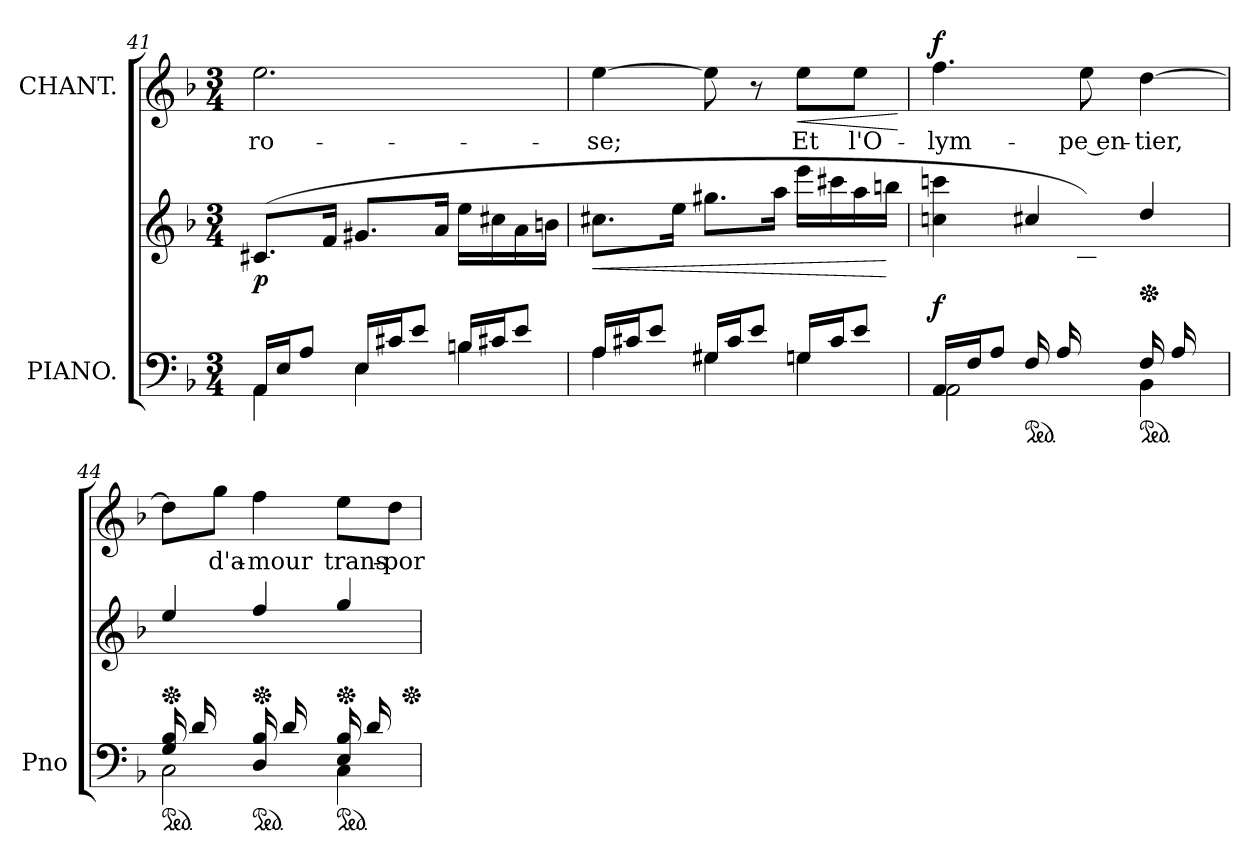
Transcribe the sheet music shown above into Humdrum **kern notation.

**kern	**kern	**dynam	**kern	**text	**dynam
*part2	*part2	*part2	*part1	*part1	*part1
*staff3	*staff2	*staff2/3	*staff1	*staff1	*staff1
*I"PIANO.	*	*	*I"CHANT.	*	*
*I'Pno	*	*	*	*	*
*clefF4	*clefG2	*	*clefG2	*	*
*k[b-]	*k[b-]	*	*k[b-]	*	*
*M3/4	*M3/4	*	*M3/4	*	*
=41	=41	=41	=41	=41	=41
*^	*	*	*	*	*
!	!	!	!LO:DY:b	!	!	!
16AA/LL	4AA\	(8.c#X/L	p	2.ee\	ro-	.
16E/J	.	.	.	.	.	.
8A/J	.	.	.	.	.	.
.	.	16f/Jk	.	.	.	.
16E/LL	4E\	8.g#X/L	.	.	.	.
16c#X/J	.	.	.	.	.	.
8e/J	.	.	.	.	.	.
.	.	16a/Jk	.	.	.	.
16Bn/LL	4B\	16ee\LL	.	.	.	.
16c#X/J	.	16cc#X\	.	.	.	.
8e/J	.	16a\	.	.	.	.
.	.	16bn\JJ	.	.	.	.
=42	=42	=42	=42	=42	=42	=42
!	!	!	!LO:HP:b	!	!	!
16A/LL	4A\	8.cc#X\L	<	[4ee\	-se;	.
16c#X/J	.	.	.	.	.	.
8e/J	.	.	.	.	.	.
.	.	16ee\Jk	.	.	.	.
16G#X/LL	4G#\	8.gg#X\L	.	8ee\]	.	.
16c#/J	.	.	.	.	.	.
8e/J	.	.	.	8r	.	.
.	.	16aa\Jk	.	.	.	.
!	!	!	!	!	!	!LO:HP:b
16Gn/LL	4G\	16eee\LL	.	8ee\L	Et	<
16c#/J	.	16ccc#X\	.	.	.	.
8e/J	.	16aa\	.	8ee\J	l'O-	.
.	.	16bbn\JJ	[	.	.	.
*v	*v	*	*	*	*	*
.	.	.	.	.	[
=43	=43	=43	=43	=43	=43
*^	*^	*	*	*	*
!	!	!	!	!LO:DY:b	!	!	!LO:DY:a
16AA/LL	2AA\	4ccn\ 4cccn\	4.ryy	f	4.ff\	-lym-	f
16F/J	.	.	.	.	.	.	.
8A/J	.	.	.	.	.	.	.
*ped	*	*	*	*	*	*	*
(>16F/LL	.	4cc#X/	.	.	.	.	.
16A/J	.	.	.	.	.	.	.
8ryy	.	.	8c#X\J)	.	8ee\	-pe en-	.
*ped	*	*	*	*	*	*	*
*	*	*Xped	*	*	*	*	*
(>16F/LL	4BB-\	4dd/	8ryy	.	[4dd\	-tier,	.
16A/J	.	.	.	.	.	.	.
8ryy	.	.	8d\J)	.	.	.	.
=44	=44	=44	=44	=44	=44	=44	=44
*ped	*	*	*	*	*	*	*
*	*	*Xped	*	*	*	*	*
(>16G/ 16B-/LL	2C\	4ee/	8ryy	.	8dd\L]	.	.
16d/J	.	.	.	.	.	.	.
8ryy	.	.	8e\J)	.	8gg\J	d'a-	.
*ped	*	*	*	*	*	*	*
*	*	*Xped	*	*	*	*	*
(>16D/ 16B-/LL	.	4ff/	8ryy	.	4ff\	-mour	.
16d/J	.	.	.	.	.	.	.
8ryy	.	.	8f\J)	.	.	.	.
*ped	*	*	*	*	*	*	*
*	*	*Xped	*	*	*	*	*
(>16E/ 16B-/LL	4C\	4gg/)	8ryy	.	8ee\L	trans-	.
16d/J	.	.	.	.	.	.	.
8ryy	.	.	8g\J)	.	8dd\J	-por-	.
*v	*v	*	*	*	*	*	*
*	*Xped	*	*	*	*	*
*	*v	*v	*	*	*	*
=	=	=	=	=	=
*-	*-	*-	*-	*-	*-
